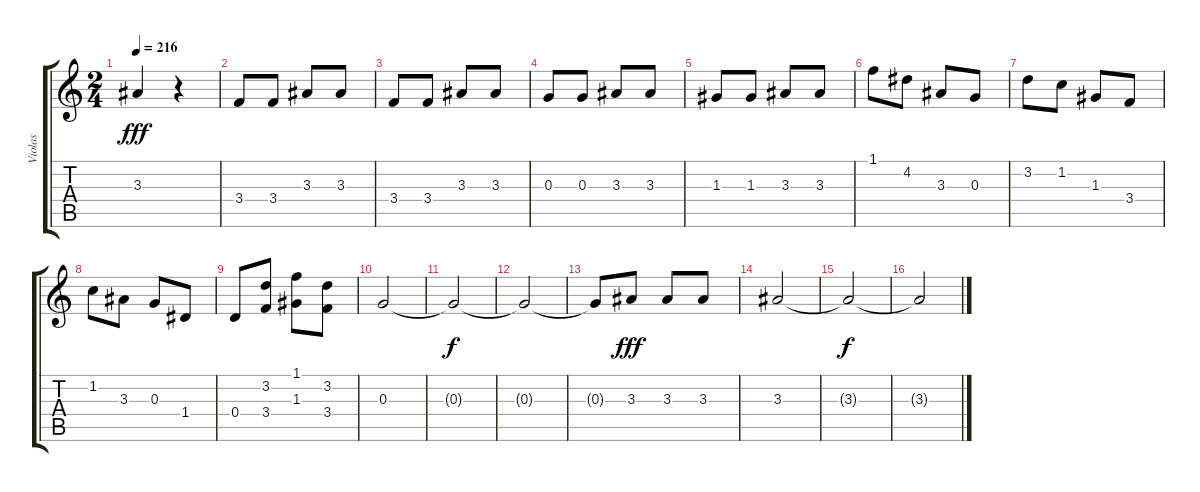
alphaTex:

\track ("Violas" "Violas") {instrument contrabass}
\staff {score tabs}
\tuning (E4 B3 G3 D3 A2 E2) {hide}
\ts (2 4)
\tempo 216
\clef g2
\ks c
3.3.4{dy fff} r.4 |
3.4.8 3.4.8 3.3.8 3.3.8 |
3.4.8 3.4.8 3.3.8 3.3.8 |
0.3.8 0.3.8 3.3.8 3.3.8 |
1.3.8 1.3.8 3.3.8 3.3.8 |
1.1.8 4.2.8 3.3.8 0.3.8 |
3.2.8 1.2.8 1.3.8 3.4.8 |
1.2.8 3.3.8 0.3.8 1.4.8 |
0.4.8 (3.2 3.4).8 (1.1 1.3).8 (3.2 3.4).8 |
0.3.2 |
0.3{t}.2{dy f} |
0.3{t}.2 |
0.3{t}.8 3.3.8{dy fff} 3.3.8 3.3.8 |
3.3.2 |
3.3{t}.2{dy f} |
3.3{t}.2
